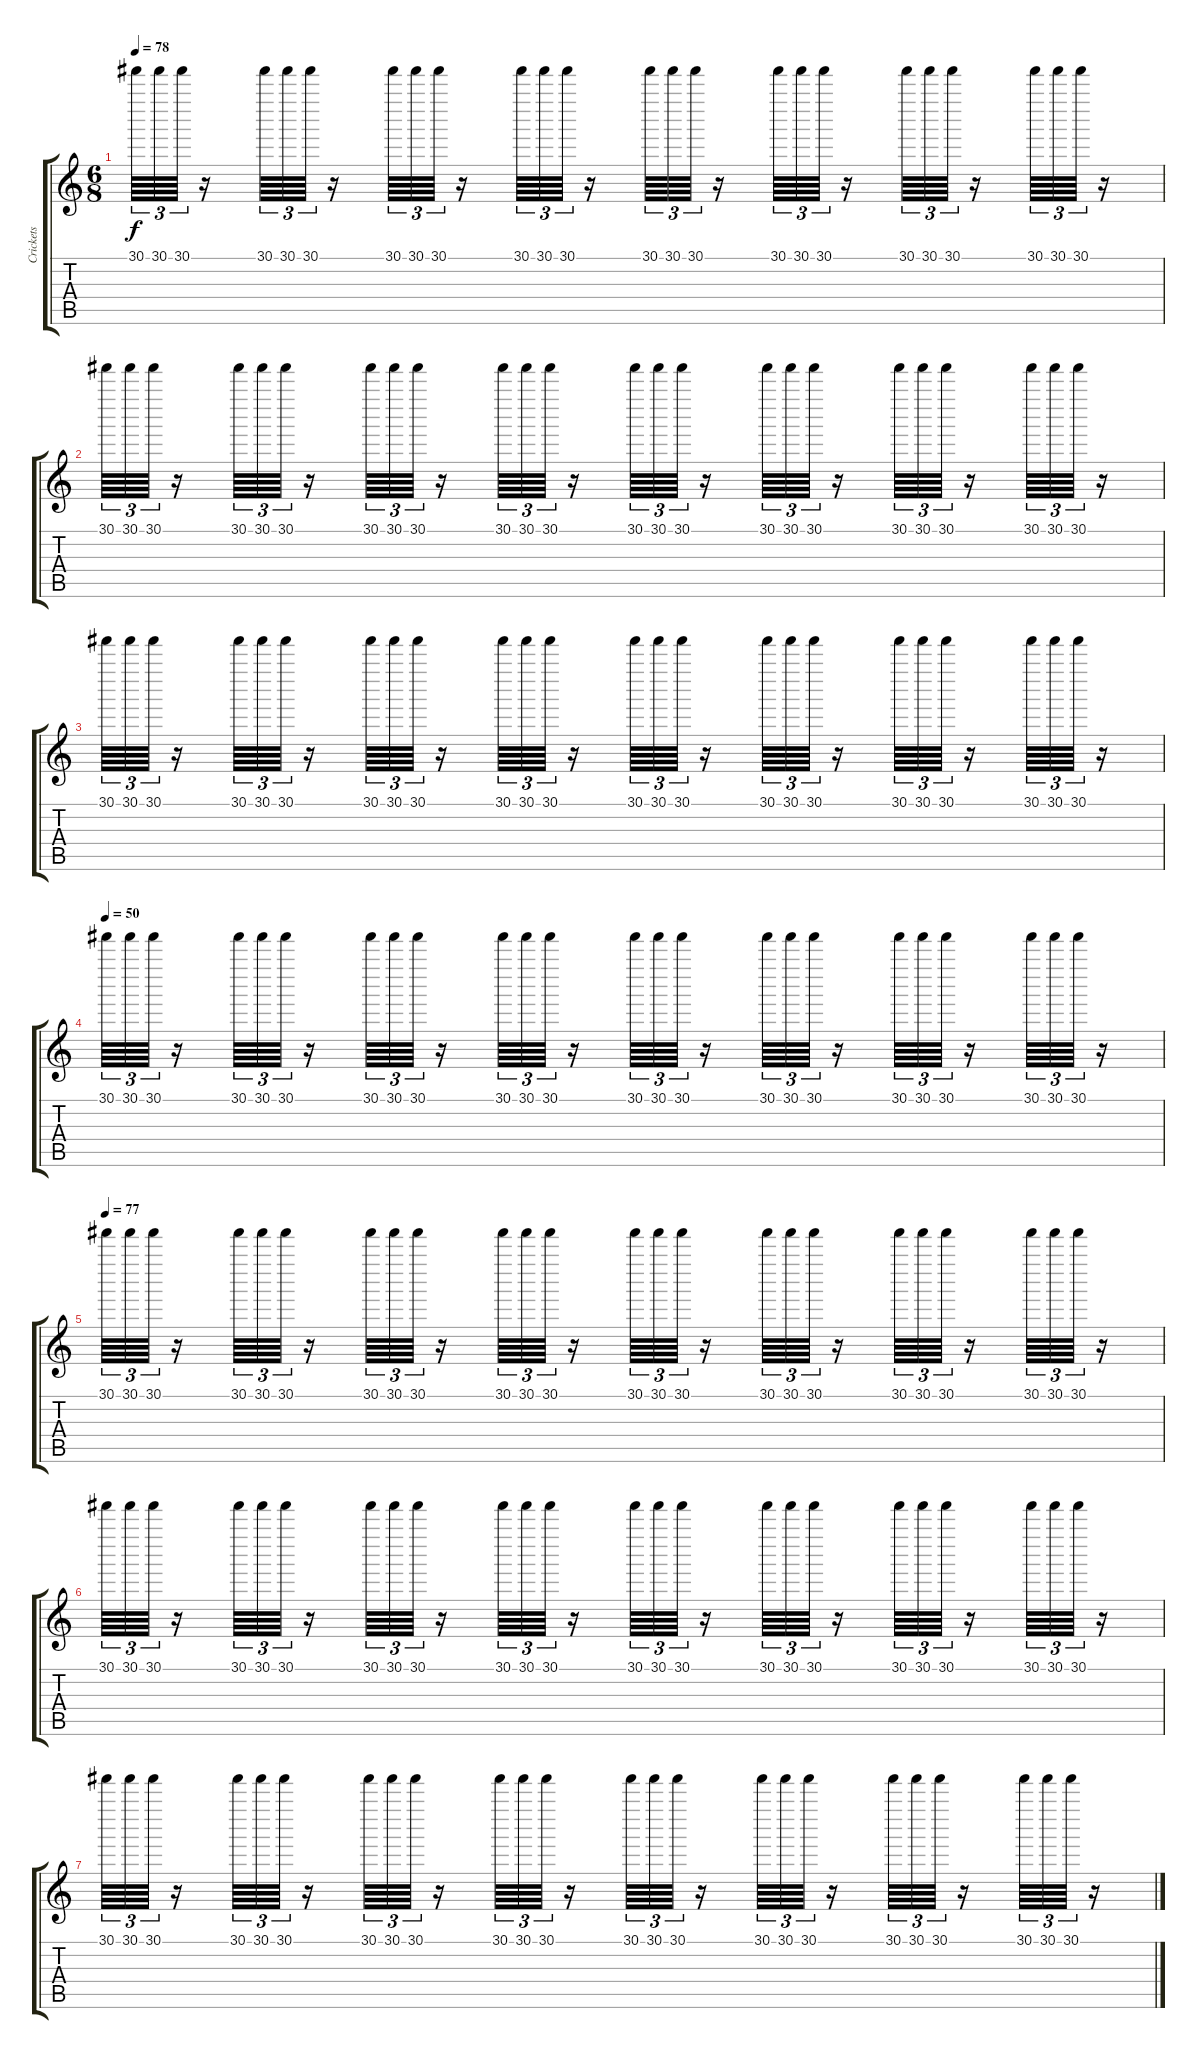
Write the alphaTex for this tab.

\track ("Crickets" "Crickets") {instrument pad5bowed}
\staff {score tabs}
\tuning (C6 B3 Gb3 D3 A2 E2) {hide}
\ts (6 8)
\tempo 78
\clef g2
\ks c
30.1.64{tu (3 2) dy f} 30.1.64{tu (3 2)} 30.1.64{tu (3 2)} r.16 30.1.64{tu (3 2)} 30.1.64{tu (3 2)} 30.1.64{tu (3 2)} r.16 30.1.64{tu (3 2)} 30.1.64{tu (3 2)} 30.1.64{tu (3 2)} r.16 30.1.64{tu (3 2)} 30.1.64{tu (3 2)} 30.1.64{tu (3 2)} r.16 30.1.64{tu (3 2)} 30.1.64{tu (3 2)} 30.1.64{tu (3 2)} r.16 30.1.64{tu (3 2)} 30.1.64{tu (3 2)} 30.1.64{tu (3 2)} r.16 30.1.64{tu (3 2)} 30.1.64{tu (3 2)} 30.1.64{tu (3 2)} r.16 30.1.64{tu (3 2)} 30.1.64{tu (3 2)} 30.1.64{tu (3 2)} r.16 |
30.1.64{tu (3 2)} 30.1.64{tu (3 2)} 30.1.64{tu (3 2)} r.16 30.1.64{tu (3 2)} 30.1.64{tu (3 2)} 30.1.64{tu (3 2)} r.16 30.1.64{tu (3 2)} 30.1.64{tu (3 2)} 30.1.64{tu (3 2)} r.16 30.1.64{tu (3 2)} 30.1.64{tu (3 2)} 30.1.64{tu (3 2)} r.16 30.1.64{tu (3 2)} 30.1.64{tu (3 2)} 30.1.64{tu (3 2)} r.16 30.1.64{tu (3 2)} 30.1.64{tu (3 2)} 30.1.64{tu (3 2)} r.16 30.1.64{tu (3 2)} 30.1.64{tu (3 2)} 30.1.64{tu (3 2)} r.16 30.1.64{tu (3 2)} 30.1.64{tu (3 2)} 30.1.64{tu (3 2)} r.16 |
30.1.64{tu (3 2)} 30.1.64{tu (3 2)} 30.1.64{tu (3 2)} r.16 30.1.64{tu (3 2)} 30.1.64{tu (3 2)} 30.1.64{tu (3 2)} r.16 30.1.64{tu (3 2)} 30.1.64{tu (3 2)} 30.1.64{tu (3 2)} r.16 30.1.64{tu (3 2)} 30.1.64{tu (3 2)} 30.1.64{tu (3 2)} r.16 30.1.64{tu (3 2)} 30.1.64{tu (3 2)} 30.1.64{tu (3 2)} r.16 30.1.64{tu (3 2)} 30.1.64{tu (3 2)} 30.1.64{tu (3 2)} r.16 30.1.64{tu (3 2)} 30.1.64{tu (3 2)} 30.1.64{tu (3 2)} r.16 30.1.64{tu (3 2)} 30.1.64{tu (3 2)} 30.1.64{tu (3 2)} r.16 |
\tempo 50
30.1.64{tu (3 2)} 30.1.64{tu (3 2)} 30.1.64{tu (3 2)} r.16 30.1.64{tu (3 2)} 30.1.64{tu (3 2)} 30.1.64{tu (3 2)} r.16 30.1.64{tu (3 2)} 30.1.64{tu (3 2)} 30.1.64{tu (3 2)} r.16 30.1.64{tu (3 2)} 30.1.64{tu (3 2)} 30.1.64{tu (3 2)} r.16 30.1.64{tu (3 2)} 30.1.64{tu (3 2)} 30.1.64{tu (3 2)} r.16 30.1.64{tu (3 2)} 30.1.64{tu (3 2)} 30.1.64{tu (3 2)} r.16 30.1.64{tu (3 2)} 30.1.64{tu (3 2)} 30.1.64{tu (3 2)} r.16 30.1.64{tu (3 2)} 30.1.64{tu (3 2)} 30.1.64{tu (3 2)} r.16 |
\tempo 77
30.1.64{tu (3 2)} 30.1.64{tu (3 2)} 30.1.64{tu (3 2)} r.16 30.1.64{tu (3 2)} 30.1.64{tu (3 2)} 30.1.64{tu (3 2)} r.16 30.1.64{tu (3 2)} 30.1.64{tu (3 2)} 30.1.64{tu (3 2)} r.16 30.1.64{tu (3 2)} 30.1.64{tu (3 2)} 30.1.64{tu (3 2)} r.16 30.1.64{tu (3 2)} 30.1.64{tu (3 2)} 30.1.64{tu (3 2)} r.16 30.1.64{tu (3 2)} 30.1.64{tu (3 2)} 30.1.64{tu (3 2)} r.16 30.1.64{tu (3 2)} 30.1.64{tu (3 2)} 30.1.64{tu (3 2)} r.16 30.1.64{tu (3 2)} 30.1.64{tu (3 2)} 30.1.64{tu (3 2)} r.16 |
30.1.64{tu (3 2)} 30.1.64{tu (3 2)} 30.1.64{tu (3 2)} r.16 30.1.64{tu (3 2)} 30.1.64{tu (3 2)} 30.1.64{tu (3 2)} r.16 30.1.64{tu (3 2)} 30.1.64{tu (3 2)} 30.1.64{tu (3 2)} r.16 30.1.64{tu (3 2)} 30.1.64{tu (3 2)} 30.1.64{tu (3 2)} r.16 30.1.64{tu (3 2)} 30.1.64{tu (3 2)} 30.1.64{tu (3 2)} r.16 30.1.64{tu (3 2)} 30.1.64{tu (3 2)} 30.1.64{tu (3 2)} r.16 30.1.64{tu (3 2)} 30.1.64{tu (3 2)} 30.1.64{tu (3 2)} r.16 30.1.64{tu (3 2)} 30.1.64{tu (3 2)} 30.1.64{tu (3 2)} r.16 |
30.1.64{tu (3 2)} 30.1.64{tu (3 2)} 30.1.64{tu (3 2)} r.16 30.1.64{tu (3 2)} 30.1.64{tu (3 2)} 30.1.64{tu (3 2)} r.16 30.1.64{tu (3 2)} 30.1.64{tu (3 2)} 30.1.64{tu (3 2)} r.16 30.1.64{tu (3 2)} 30.1.64{tu (3 2)} 30.1.64{tu (3 2)} r.16 30.1.64{tu (3 2)} 30.1.64{tu (3 2)} 30.1.64{tu (3 2)} r.16 30.1.64{tu (3 2)} 30.1.64{tu (3 2)} 30.1.64{tu (3 2)} r.16 30.1.64{tu (3 2)} 30.1.64{tu (3 2)} 30.1.64{tu (3 2)} r.16 30.1.64{tu (3 2)} 30.1.64{tu (3 2)} 30.1.64{tu (3 2)} r.16
